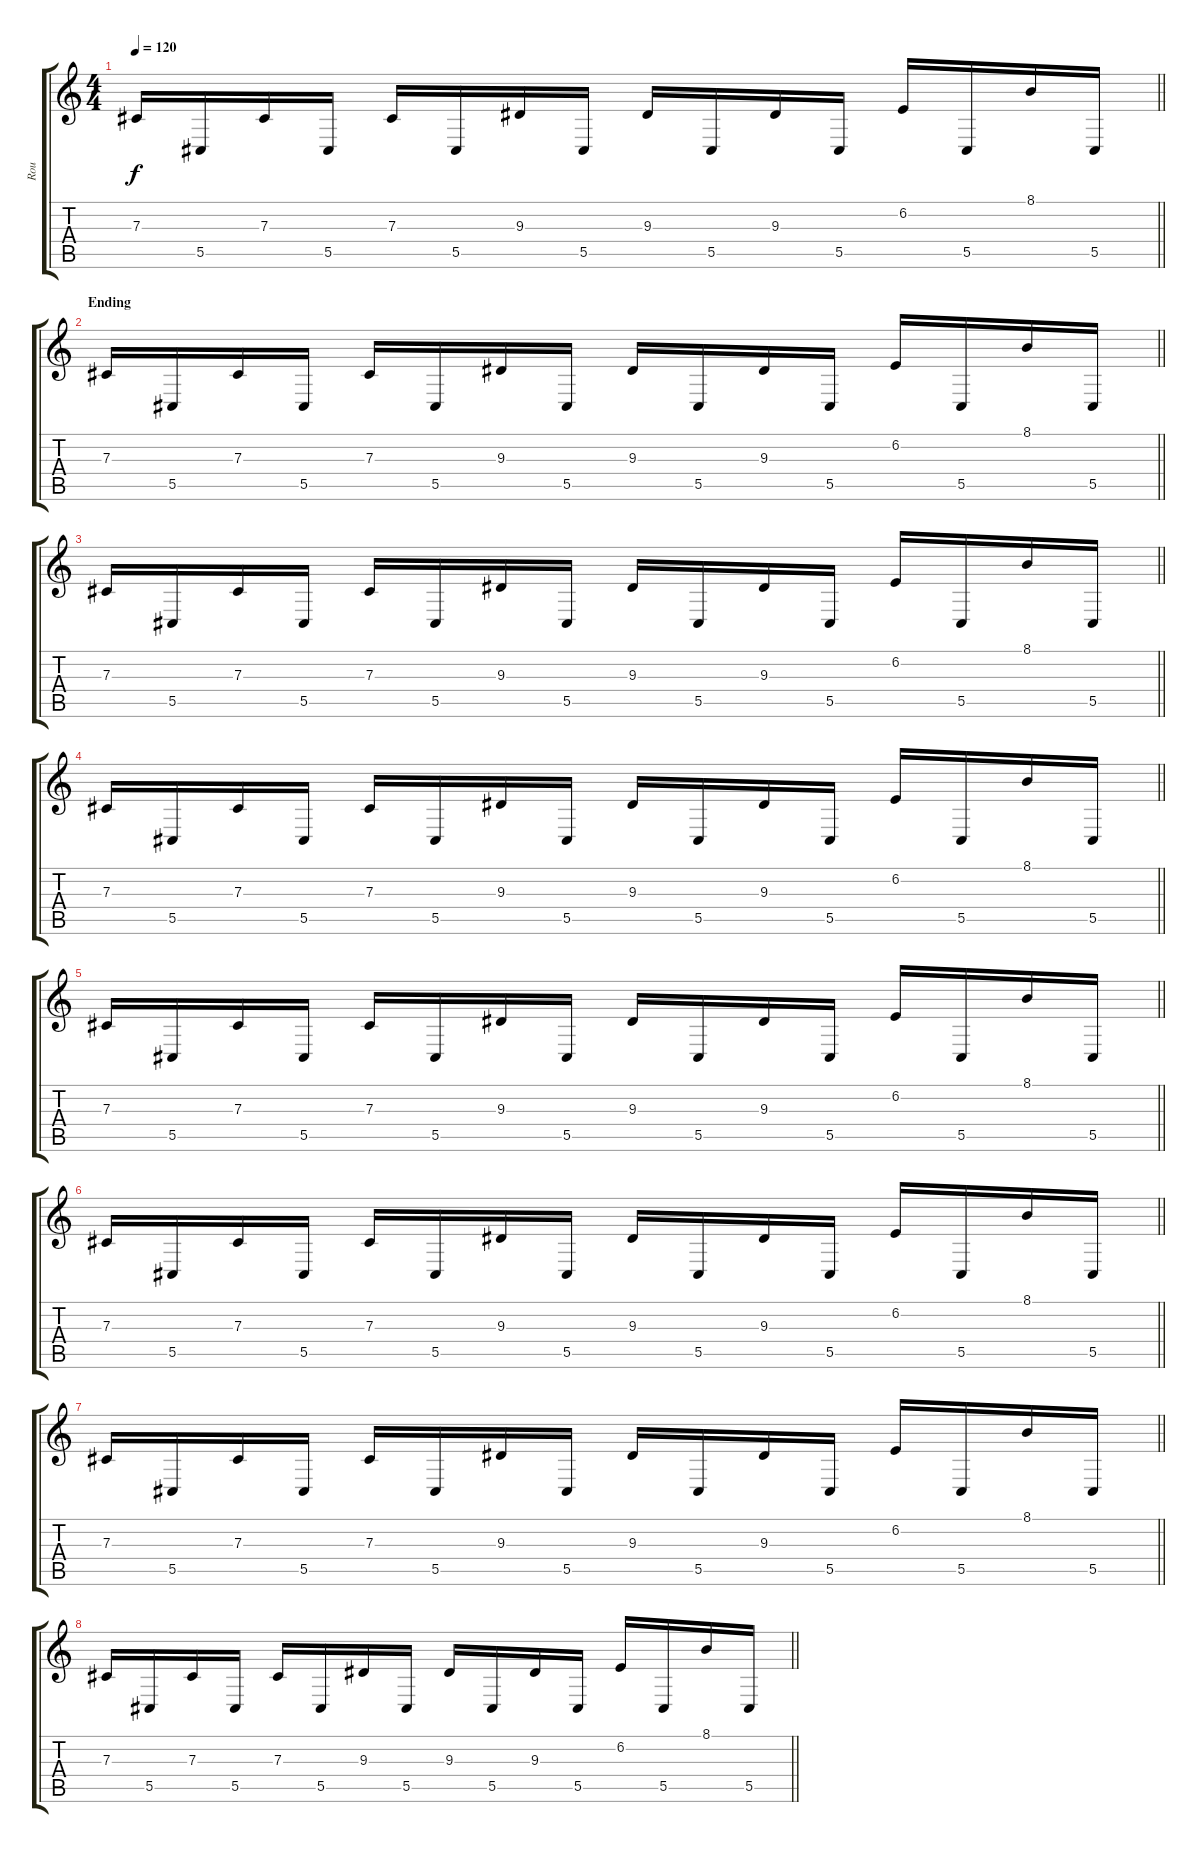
\track ("Rou" "Rou") {instrument lead2sawtooth}
\staff {score tabs}
\tuning (Eb4 Bb3 Gb3 Db3 Ab2 Db2) {hide}
\ts (4 4)
\tempo 120
\clef g2
\barLineRight lightlight
\ks c
7.3.16{dy f} 5.5.16 7.3.16 5.5.16 7.3.16 5.5.16 9.3.16 5.5.16 9.3.16 5.5.16 9.3.16 5.5.16 6.2.16 5.5.16 8.1.16 5.5.16 |
\section ("" "Ending")
\barLineRight lightlight
7.3.16 5.5.16 7.3.16 5.5.16 7.3.16 5.5.16 9.3.16 5.5.16 9.3.16 5.5.16 9.3.16 5.5.16 6.2.16 5.5.16 8.1.16 5.5.16 |
\barLineRight lightlight
7.3.16 5.5.16 7.3.16 5.5.16 7.3.16 5.5.16 9.3.16 5.5.16 9.3.16 5.5.16 9.3.16 5.5.16 6.2.16 5.5.16 8.1.16 5.5.16 |
\barLineRight lightlight
7.3.16 5.5.16 7.3.16 5.5.16 7.3.16 5.5.16 9.3.16 5.5.16 9.3.16 5.5.16 9.3.16 5.5.16 6.2.16 5.5.16 8.1.16 5.5.16 |
\barLineRight lightlight
7.3.16 5.5.16 7.3.16 5.5.16 7.3.16 5.5.16 9.3.16 5.5.16 9.3.16 5.5.16 9.3.16 5.5.16 6.2.16 5.5.16 8.1.16 5.5.16 |
\barLineRight lightlight
7.3.16 5.5.16 7.3.16 5.5.16 7.3.16 5.5.16 9.3.16 5.5.16 9.3.16 5.5.16 9.3.16 5.5.16 6.2.16 5.5.16 8.1.16 5.5.16 |
\barLineRight lightlight
7.3.16 5.5.16 7.3.16 5.5.16 7.3.16 5.5.16 9.3.16 5.5.16 9.3.16 5.5.16 9.3.16 5.5.16 6.2.16 5.5.16 8.1.16 5.5.16 |
\barLineRight lightlight
7.3.16 5.5.16 7.3.16 5.5.16 7.3.16 5.5.16 9.3.16 5.5.16 9.3.16 5.5.16 9.3.16 5.5.16 6.2.16 5.5.16 8.1.16 5.5.16
